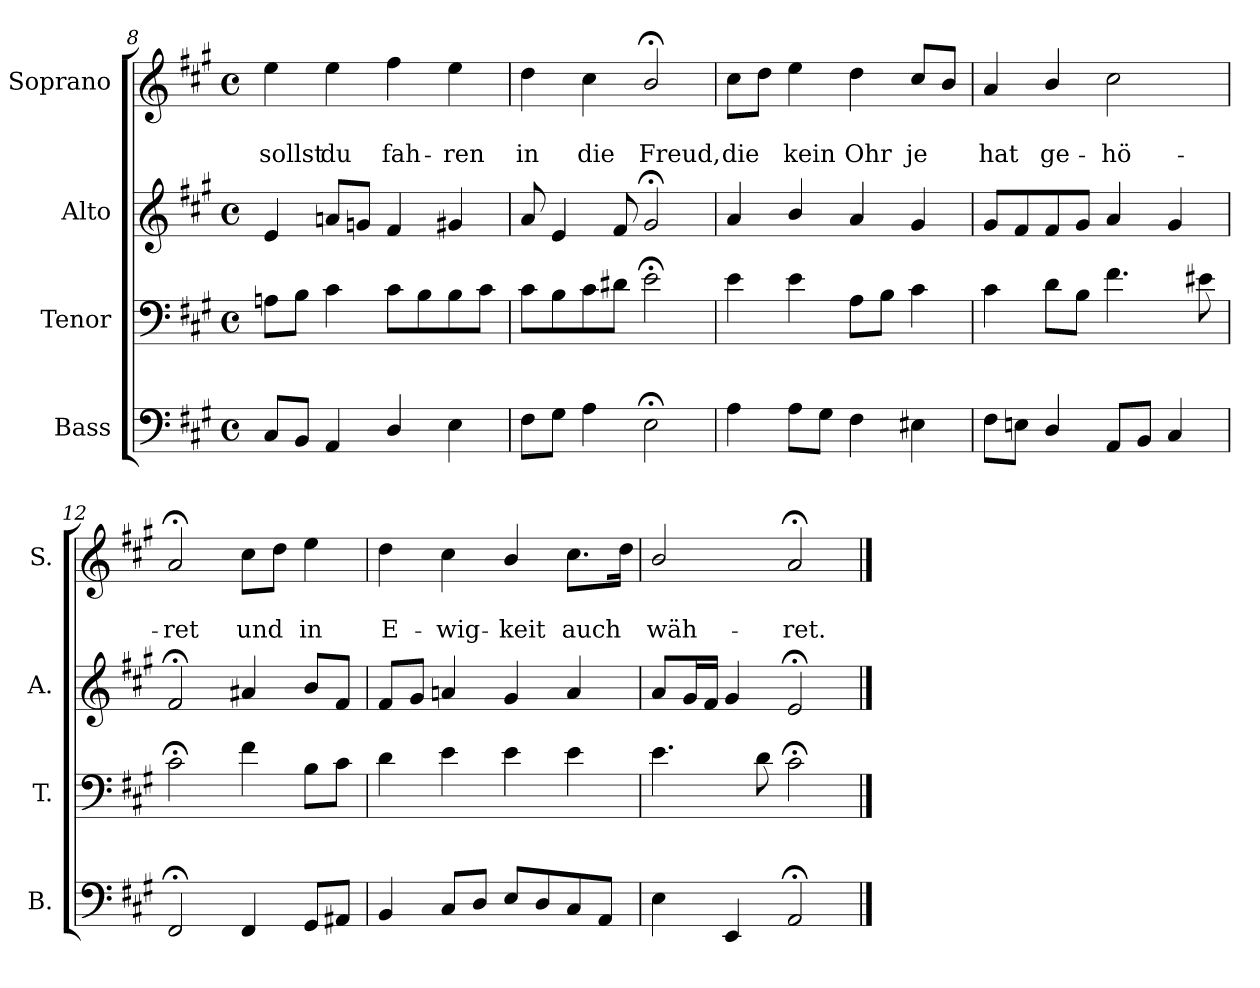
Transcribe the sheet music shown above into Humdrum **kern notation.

**kern	**kern	**kern	**kern	**text	**text
*part4	*part3	*part2	*part1	*part1	*part1
*staff4	*staff3	*staff2	*staff1	*staff1	*staff1
*I"Bass	*I"Tenor	*I"Alto	*I"Soprano	*	*
*I'B.	*I'T.	*I'A.	*I'S.	*	*
*clefF4	*clefF4	*clefG2	*clefG2	*	*
*k[f#c#g#]	*k[f#c#g#]	*k[f#c#g#]	*k[f#c#g#]	*	*
*A:	*A:	*A:	*A:	*	*
*M4/4	*M4/4	*M4/4	*M4/4	*	*
*met(c)	*met(c)	*met(c)	*met(c)	*	*
=8	=8	=8	=8	=8	=8
8C#/L	8An\L	4e/	4ee\	.	sollst
8BB/J	8B\J	.	.	.	.
4AA/	4c#\	8an/L	4ee\	.	du
.	.	8gn/J	.	.	.
4D/	8c#\L	4f#/	4ff#\	.	fah-
.	8B\	.	.	.	.
4E\	8B\	4g#X/	4ee\	.	-ren
.	8c#\J	.	.	.	.
=9	=9	=9	=9	=9	=9
8F#\L	8c#\L	8a/	4dd\	.	in
8G#\J	8B\	4e/	.	.	.
4A\	8c#\	.	4cc#\	.	die
.	8d#X\J	8f#/	.	.	.
2E;<\	2e;<\	2g#;</	2b;</	.	Freud,
!!LO:PB:g=z
=10	=10	=10	=10	=10	=10
4A\	4e\	4a/	8cc#\L	.	die
.	.	.	8dd\J	.	.
8A\L	4e\	4b/	4ee\	.	kein
8G#\J	.	.	.	.	.
4F#\	8A\L	4a/	4dd\	.	Ohr
.	8B\J	.	.	.	.
4E#X\	4c#\	4g#/	8cc#/L	.	je
.	.	.	8b/J	.	.
=11	=11	=11	=11	=11	=11
8F#\L	4c#\	8g#/L	4a/	.	hat
8En\J	.	8f#/	.	.	.
4D/	8d\L	8f#/	4b/	.	ge-
.	8B\J	8g#/J	.	.	.
8AA/L	4.f#\	4a/	2cc#\	.	-hö-
8BB/J	.	.	.	.	.
4C#/	.	4g#/	.	.	.
.	8e#X\	.	.	.	.
=12	=12	=12	=12	=12	=12
2FF#;</	2c#;<\	2f#;</	2a;</	.	-ret
4FF#/	4f#\	4a#X/	8cc#\L	.	und
.	.	.	8dd\J	.	.
8GG#/L	8B\L	8b/L	4ee\	.	in
8AA#X/J	8c#\J	8f#/J	.	.	.
=13	=13	=13	=13	=13	=13
4BB/	4d\	8f#/L	4dd\	.	E-
.	.	8g#/J	.	.	.
8C#/L	4e\	4an/	4cc#\	.	-wig-
8D/J	.	.	.	.	.
8E/L	4e\	4g#/	4b/	.	-keit
8D/	.	.	.	.	.
8C#/	4e\	4a/	8.cc#\L	.	auch
8AA/J	.	.	.	.	.
.	.	.	16dd\Jk	.	.
=14	=14	=14	=14	=14	=14
4E\	4.e\	8a/L	2b/	.	wäh-
.	.	16g#/L	.	.	.
.	.	16f#/JJ	.	.	.
4EE/	.	4g#/	.	.	.
.	8d\	.	.	.	.
2AA;</	2c#;<\	2e;</	2a;</	.	-ret.
==	==	==	==	==	==
*-	*-	*-	*-	*-	*-
